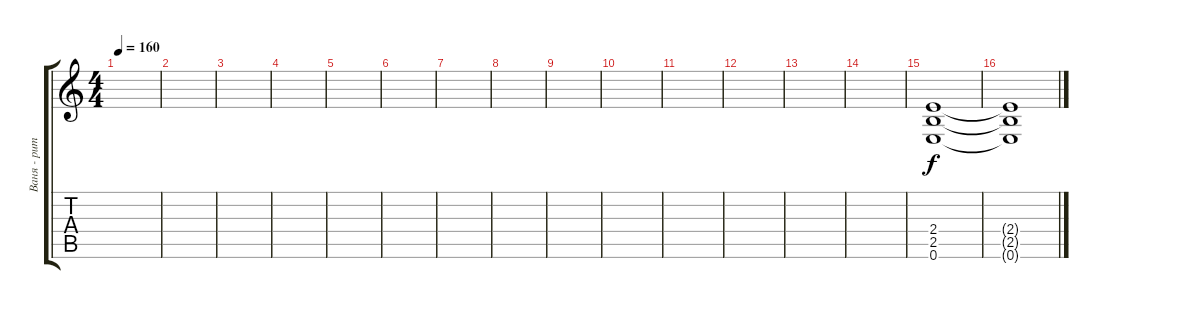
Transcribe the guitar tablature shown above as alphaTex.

\track ("Ваня - ритм гитара" "Ваня - рит") {instrument distortionguitar}
\staff {score tabs}
\tuning (E4 B3 G3 D3 A2 E2) {hide}
\ts (4 4)
\tempo 160
\clef g2
\ks c
|
|
|
|
|
|
|
|
|
|
|
|
|
|
(2.4 2.5 0.6).1 |
(2.4{t} 2.5{t} 0.6{t}).1
